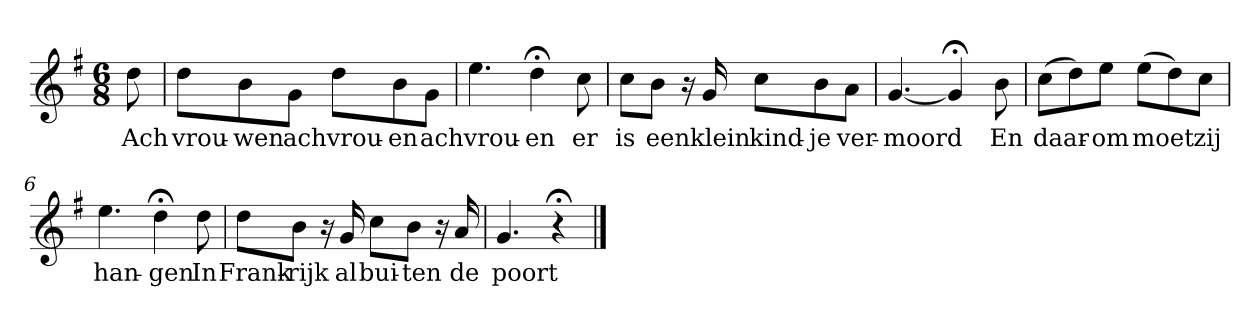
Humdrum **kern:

**kern	**text
*part1	*part1
*staff1	*staff1
*k[f#]	*
*G:	*
*M6/8	*
*MM120	*
=	=
8dd	Ach
=1	=1
8ddL	vrou-
8b	-wen
8gJ	ach
8ddL	vrou-
8b	-en
8gJ	ach
=2	=2
4.ee	vrou-
4dd;<	-en
8cc	er
=3	=3
8ccL	is
8bJ	een
16r	.
16g	klein
8ccL	kind-
8b	-je
8aJ	ver-
=4	=4
[4.g	-moord
4g;<]	.
8b	En
=5	=5
(8ccL	daar-
8dd)	.
8eeJ	-om
(8eeL	moet
8dd)	.
8ccJ	zij
=6	=6
4.ee	han-
4dd;<	-gen
8dd	In
=7	=7
8ddL	Frank-
8bJ	-rijk
16r	.
16g	al
8ccL	bui-
8bJ	-ten
16r	.
16a	de
=8	=8
4.g	poort
4r;<	.
==	==
*-	*-
